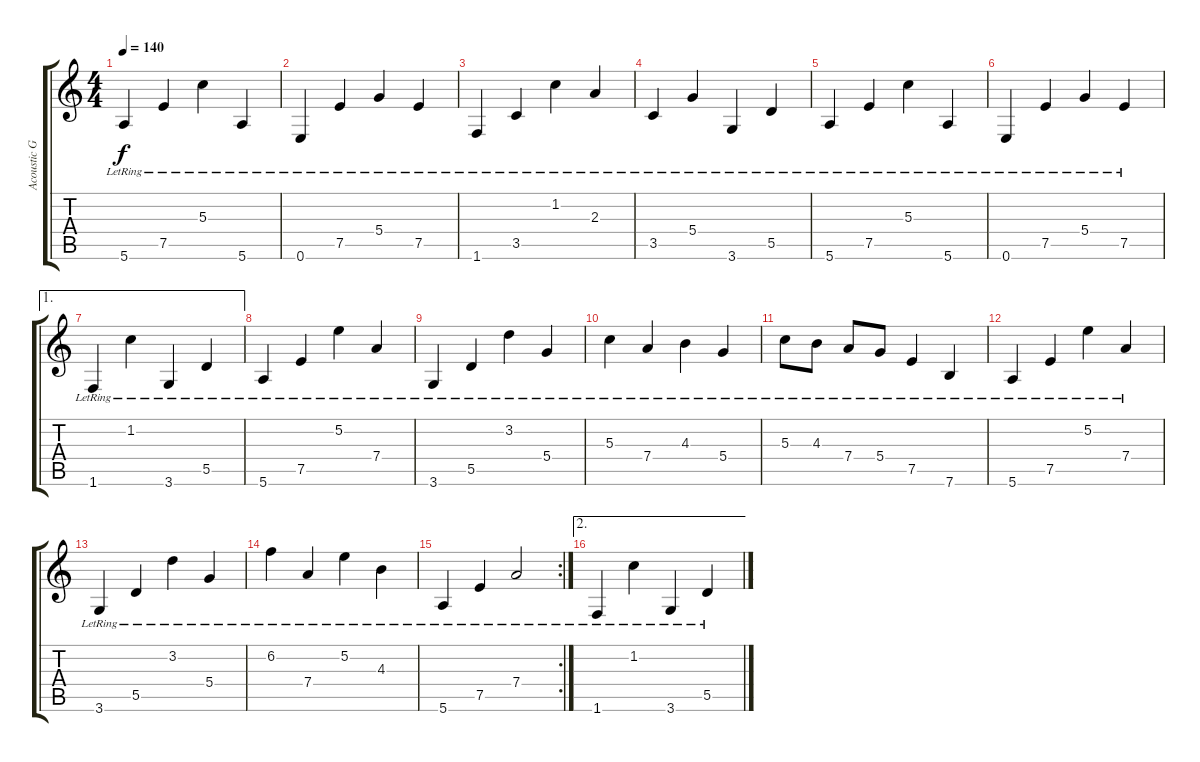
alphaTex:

\track ("Acoustic Guitar" "Acoustic G") {instrument acousticguitarnylon}
\staff {score tabs}
\tuning (E4 B3 G3 D3 A2 E2) {hide}
\ts (4 4)
\tempo 140
\clef g2
\ks c
5.6{lr}.4{dy f} 7.5{lr}.4 5.3{lr}.4 5.6{lr}.4 |
0.6{lr}.4 7.5{lr}.4 5.4{lr}.4 7.5{lr}.4 |
1.6{lr}.4 3.5{lr}.4 1.2{lr}.4 2.3{lr}.4 |
3.5{lr}.4 5.4{lr}.4 3.6{lr}.4 5.5{lr}.4 |
5.6{lr}.4 7.5{lr}.4 5.3{lr}.4 5.6{lr}.4 |
0.6{lr}.4 7.5{lr}.4 5.4{lr}.4 7.5{lr}.4 |
\ae 1
1.6{lr}.4 1.2{lr}.4 3.6{lr}.4 5.5{lr}.4 |
5.6{lr}.4 7.5{lr}.4 5.2{lr}.4 7.4{lr}.4 |
3.6{lr}.4 5.5{lr}.4 3.2{lr}.4 5.4{lr}.4 |
5.3{lr}.4 7.4{lr}.4 4.3{lr}.4 5.4{lr}.4 |
5.3{lr}.8 4.3{lr}.8 7.4{lr}.8 5.4{lr}.8 7.5{lr}.4 7.6{lr}.4 |
5.6{lr}.4 7.5{lr}.4 5.2{lr}.4 7.4{lr}.4 |
3.6{lr}.4 5.5{lr}.4 3.2{lr}.4 5.4{lr}.4 |
6.2{lr}.4 7.4{lr}.4 5.2{lr}.4 4.3{lr}.4 |
\rc 2
5.6{lr}.4 7.5{lr}.4 7.4{lr}.2 |
\ae 2
1.6{lr}.4 1.2{lr}.4 3.6{lr}.4 5.5{lr}.4
